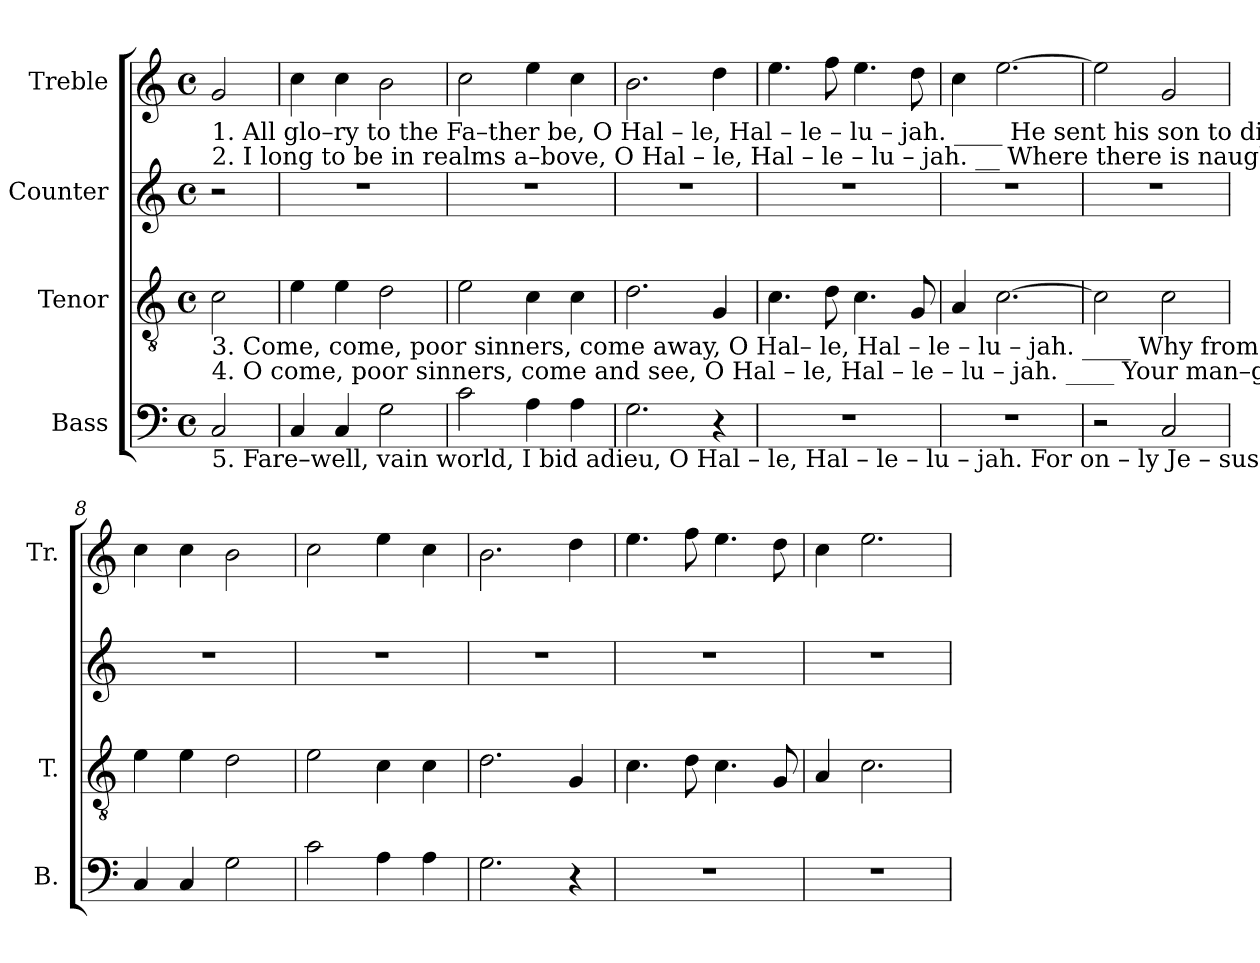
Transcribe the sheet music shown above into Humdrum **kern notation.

**kern	**kern	**kern	**kern
*part4	*part3	*part2	*part1
*staff4	*staff3	*staff2	*staff1
*I"Bass	*I"Tenor	*I"Counter	*I"Treble
*I'B.	*I'T.	*	*I'Tr.
*clefF4	*clefGv2	*clefG2	*clefG2
*k[]	*k[]	*k[]	*k[]
*M4/4	*M4/4	*M4/4	*M4/4
*met(c)	*met(c)	*met(c)	*met(c)
*MM150	*MM150	*MM150	*MM150
=1	=1	=1	=1
!	!	!	!LO:TX:b:t=1.  All   glo–ry  to   the  Fa–ther   be,      O   Hal – le,  Hal – le – lu – jah. ____  He   sent  his  son  to   die  for   me,    O    Hal – le, Hal – le – lu – jah.
!	!	!	!LO:TX:b:t=2.  I  long  to  be  in  realms   a–bove,      O   Hal – le,  Hal – le – lu – jah. __ Where there is naught but praise and love, O Hal –le,  Hal – le – lu – jah.
!	!LO:TX:b:t=3.  Come, come, poor sinners, come away,    O  Hal– le,  Hal – le – lu – jah. ____  Why  from  your  Jesus  will you stay?  O  Hal – le,  Hal – le  – lu – jah.	!	!
!	!LO:TX:b:t=4.  O come, poor  sinners,  come  and  see,   O  Hal – le, Hal – le – lu – jah. ____  Your  man–gled  Savior on  the  tree!   O  Hal – le,  Hal – le  – lu – jah.	!	!
!LO:TX:b:t=5. Fare–well,  vain  world,  I  bid  adieu,   O    Hal – le,  Hal – le – lu – jah.                For    on – ly  Je – sus    I’ll   pur – sue;   O    Hal – le,  Hal – le – lu – jah.	!	!	!
2C/	2c\	2r	2g/
=2	=2	=2	=2
4C/	4e\	1r	4cc\
4C/	4e\	.	4cc\
2G\	2d\	.	2b\
=3	=3	=3	=3
2c\	2e\	1r	2cc\
4A\	4c\	.	4ee\
4A\	4c\	.	4cc\
=4	=4	=4	=4
2.G\	2.d\	1r	2.b\
4r	4G/	.	4dd\
=5	=5	=5	=5
1r	4.c\	1r	4.ee\
.	8d\	.	8ff\
.	4.c\	.	4.ee\
.	8G/	.	8dd\
=6	=6	=6	=6
1r	4A/	1r	4cc\
.	[2.c\	.	[2.ee\
=7	=7	=7	=7
2r	2c\]	1r	2ee\]
2C/	2c\	.	2g/
=8	=8	=8	=8
4C/	4e\	1r	4cc\
4C/	4e\	.	4cc\
2G\	2d\	.	2b\
=9	=9	=9	=9
2c\	2e\	1r	2cc\
4A\	4c\	.	4ee\
4A\	4c\	.	4cc\
=10	=10	=10	=10
2.G\	2.d\	1r	2.b\
4r	4G/	.	4dd\
=11	=11	=11	=11
1r	4.c\	1r	4.ee\
.	8d\	.	8ff\
.	4.c\	.	4.ee\
.	8G/	.	8dd\
=12	=12	=12	=12
1r	4A/	1r	4cc\
.	2.c\	.	2.ee\
=	=	=	=
*-	*-	*-	*-
